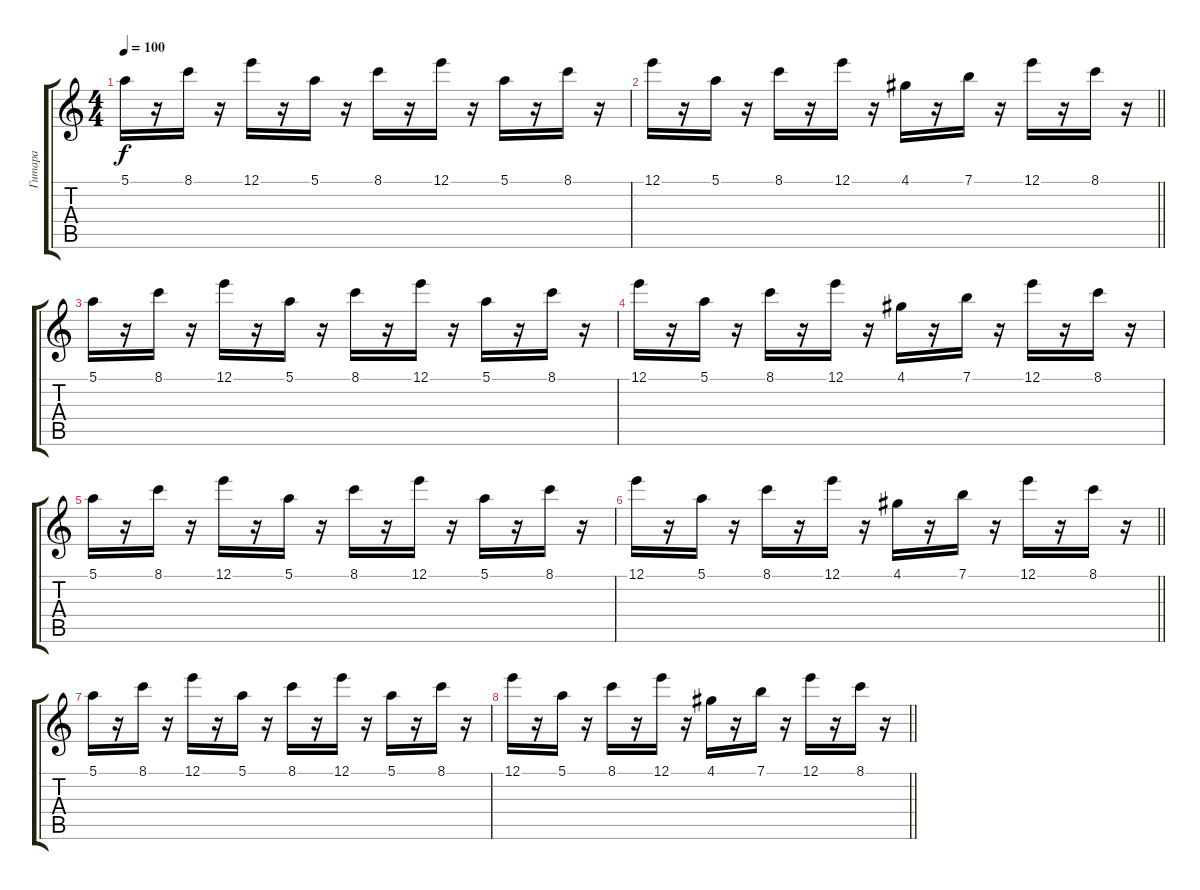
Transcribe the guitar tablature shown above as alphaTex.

\track ("Гитара" "Гитара") {instrument electricguitarclean}
\staff {score tabs}
\tuning (E4 B3 G3 D3 A2 E2) {hide}
\ts (4 4)
\tempo 100
\clef g2
\ks c
5.1.16{dy f} r.16 8.1.16 r.16 12.1.16 r.16 5.1.16 r.16 8.1.16 r.16 12.1.16 r.16 5.1.16 r.16 8.1.16 r.16 |
\barLineRight lightlight
12.1.16 r.16 5.1.16 r.16 8.1.16 r.16 12.1.16 r.16 4.1.16 r.16 7.1.16 r.16 12.1.16 r.16 8.1.16 r.16 |
5.1.16 r.16 8.1.16 r.16 12.1.16 r.16 5.1.16 r.16 8.1.16 r.16 12.1.16 r.16 5.1.16 r.16 8.1.16 r.16 |
12.1.16 r.16 5.1.16 r.16 8.1.16 r.16 12.1.16 r.16 4.1.16 r.16 7.1.16 r.16 12.1.16 r.16 8.1.16 r.16 |
5.1.16 r.16 8.1.16 r.16 12.1.16 r.16 5.1.16 r.16 8.1.16 r.16 12.1.16 r.16 5.1.16 r.16 8.1.16 r.16 |
\barLineRight lightlight
12.1.16 r.16 5.1.16 r.16 8.1.16 r.16 12.1.16 r.16 4.1.16 r.16 7.1.16 r.16 12.1.16 r.16 8.1.16 r.16 |
5.1.16 r.16 8.1.16 r.16 12.1.16 r.16 5.1.16 r.16 8.1.16 r.16 12.1.16 r.16 5.1.16 r.16 8.1.16 r.16 |
\barLineRight lightlight
12.1.16 r.16 5.1.16 r.16 8.1.16 r.16 12.1.16 r.16 4.1.16 r.16 7.1.16 r.16 12.1.16 r.16 8.1.16 r.16
